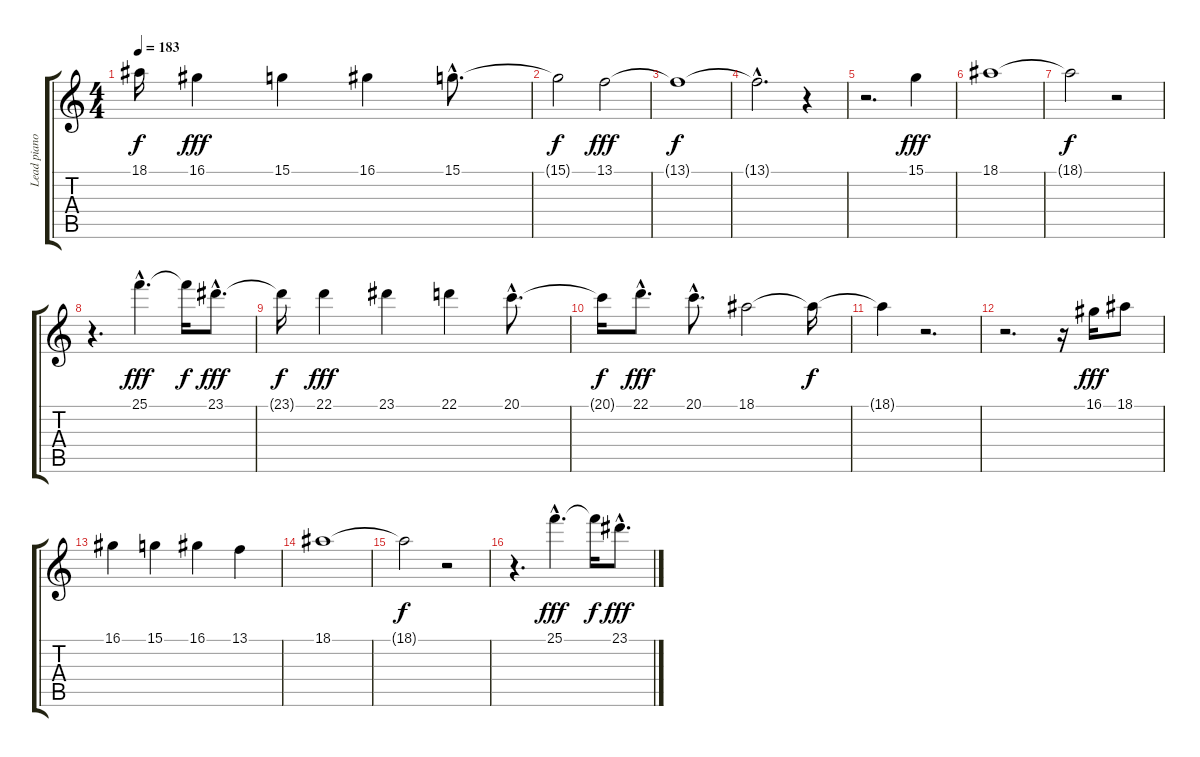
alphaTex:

\track ("Lead piano / Main melody" "Lead piano") {instrument acousticgrandpiano}
\staff {score tabs}
\tuning (E4 B3 G3 D3 A2 E2) {hide}
\ts (4 4)
\tempo 183
\clef g2
\ks c
18.1{t}.16{dy f} 16.1.4{dy fff} 15.1.4 16.1.4 15.1{hac}.8{d} |
15.1{t}.2{dy f} 13.1.2{dy fff} |
13.1{t}.1{dy f} |
13.1{hac t}.2{d} r.4 |
r.2{d} 15.1.4{dy fff} |
18.1.1 |
18.1{t}.2{dy f} r.2 |
r.4{d} 25.1{hac}.4{d dy fff} 25.1{t}.16{dy f} 23.1{hac}.8{d dy fff} |
23.1{t}.16{dy f} 22.1.4{dy fff} 23.1.4 22.1.4 20.1{hac}.8{d} |
20.1{t}.16{dy f} 22.1{hac}.8{d dy fff} 20.1{hac}.8{d} 18.1.2 18.1{t}.16{dy f} |
18.1{t}.4 r.2{d} |
r.2{d} r.16 16.1.16{dy fff} 18.1.8 |
16.1.4 15.1.4 16.1.4 13.1.4 |
18.1.1 |
18.1{t}.2{dy f} r.2 |
r.4{d} 25.1{hac}.4{d dy fff} 25.1{t}.16{dy f} 23.1{hac}.8{d dy fff}
